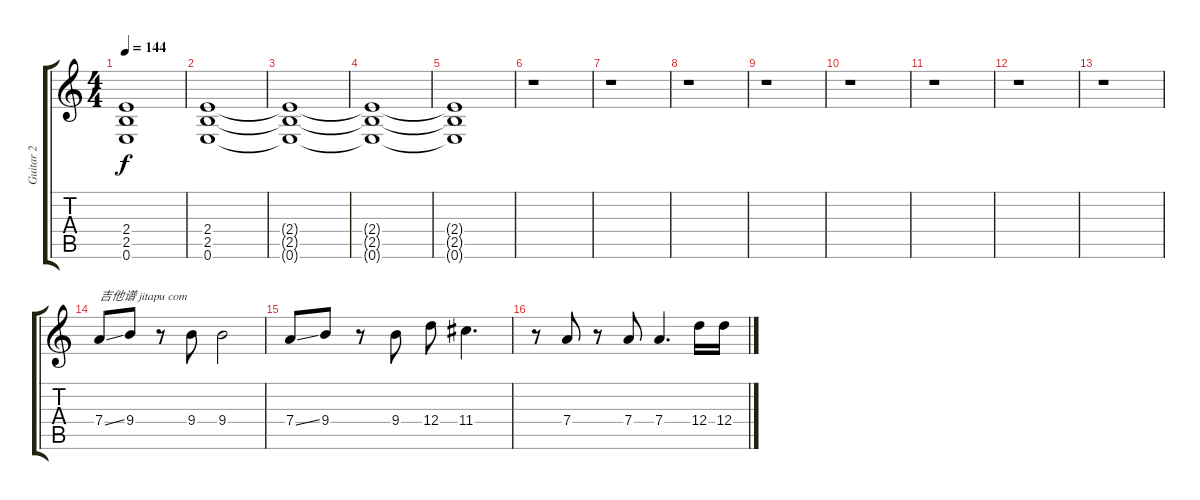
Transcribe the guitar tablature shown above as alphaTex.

\track ("Guitar 2" "Guitar 2") {instrument electricguitarjazz}
\staff {score tabs}
\tuning (E4 B3 G3 D3 A2 E2) {hide}
\ts (4 4)
\tempo 144
\clef g2
\ks c
(2.4{t} 2.5{t} 0.6{t}).1{dy f} |
(2.4 2.5 0.6).1 |
(2.4{t} 2.5{t} 0.6{t}).1 |
(2.4{t} 2.5{t} 0.6{t}).1 |
(2.4{t} 2.5{t} 0.6{t}).1 |
r.1 |
r.1 |
r.1 |
r.1 |
r.1 |
r.1 |
r.1 |
r.1 |
7.4{ss}.8{txt "吉他谱 jitapu com"} 9.4.8 r.8 9.4.8 9.4.2 |
7.4{ss}.8 9.4.8 r.8 9.4.8 12.4.8 11.4.4{d} |
r.8 7.4.8 r.8 7.4.8 7.4.4{d} 12.4.16 12.4.16
